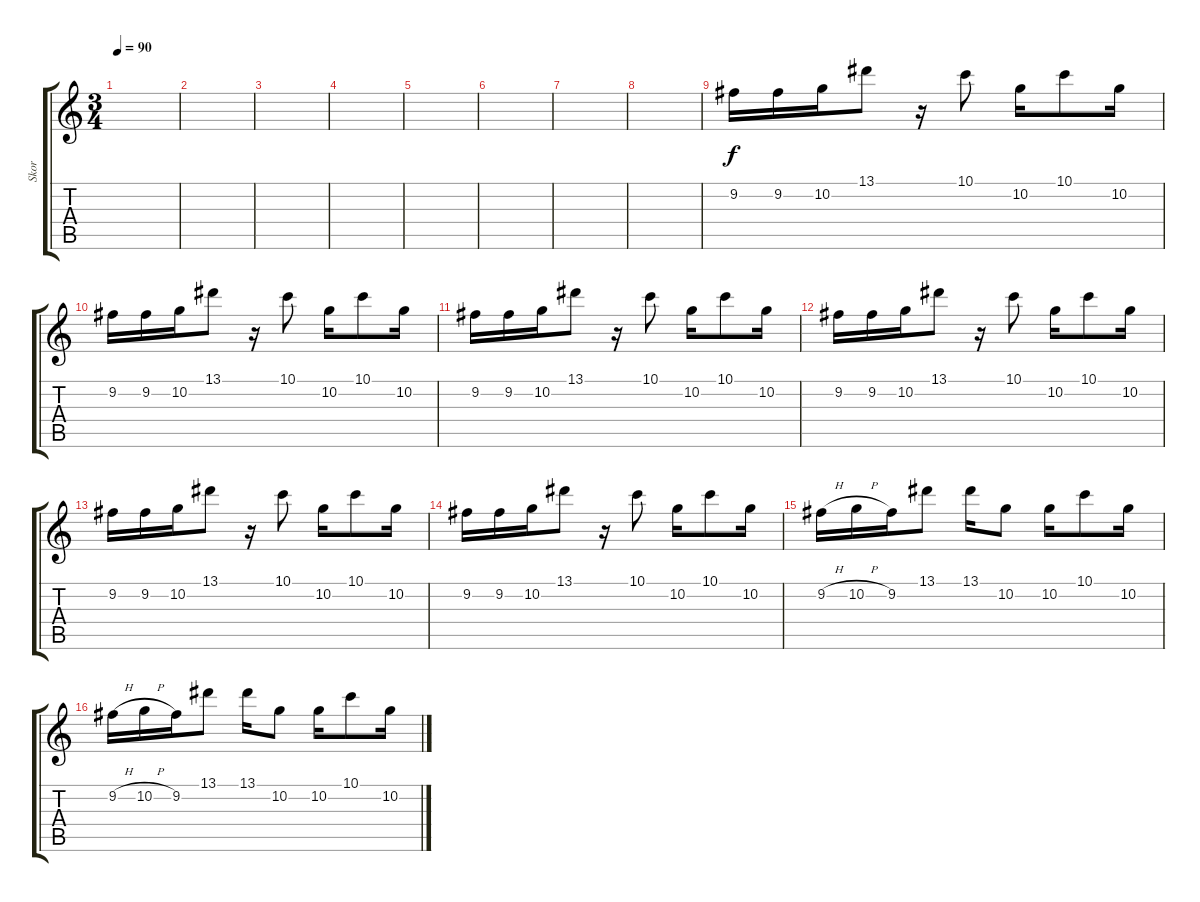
\track ("Skor" "Skor") {instrument acousticguitarsteel}
\staff {score tabs}
\tuning (D4 A3 F3 C3 G2 C2) {hide}
\ts (3 4)
\tempo 90
\clef g2
\ks c
|
|
|
|
|
|
|
|
9.2.16 9.2.16 10.2.16 13.1.8 r.16 10.1.8 10.2.16 10.1.8 10.2.16 |
9.2.16 9.2.16 10.2.16 13.1.8 r.16 10.1.8 10.2.16 10.1.8 10.2.16 |
9.2.16 9.2.16 10.2.16 13.1.8 r.16 10.1.8 10.2.16 10.1.8 10.2.16 |
9.2.16 9.2.16 10.2.16 13.1.8 r.16 10.1.8 10.2.16 10.1.8 10.2.16 |
9.2.16 9.2.16 10.2.16 13.1.8 r.16 10.1.8 10.2.16 10.1.8 10.2.16 |
9.2.16 9.2.16 10.2.16 13.1.8 r.16 10.1.8 10.2.16 10.1.8 10.2.16 |
9.2{h}.16 10.2{h}.16 9.2.16 13.1.8 13.1.16 10.2.8 10.2.16 10.1.8 10.2.16 |
9.2{h}.16 10.2{h}.16 9.2.16 13.1.8 13.1.16 10.2.8 10.2.16 10.1.8 10.2.16
